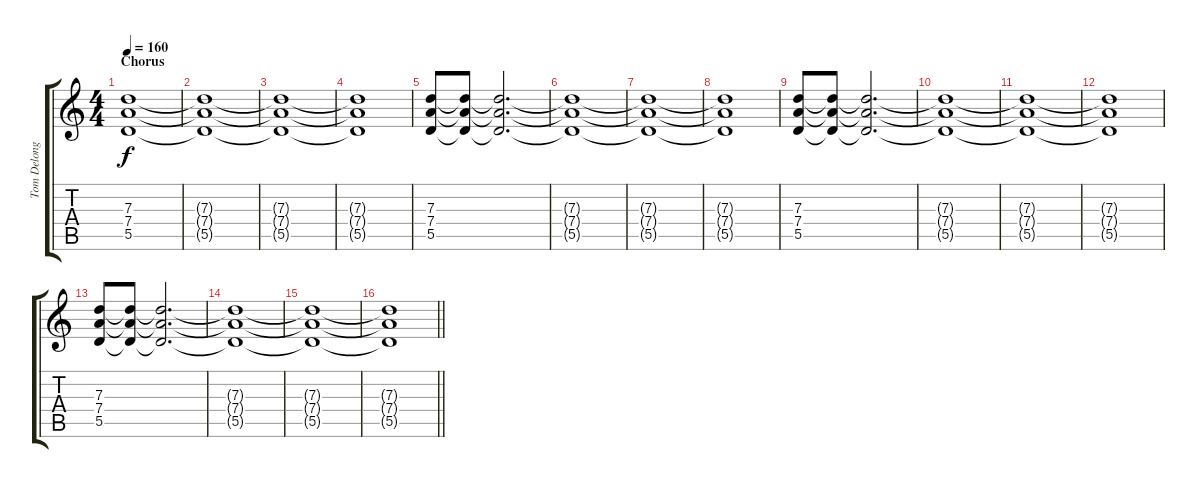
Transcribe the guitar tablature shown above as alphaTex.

\track ("Tom Delonge - Guitar" "Tom Delong") {instrument distortionguitar}
\staff {score tabs}
\tuning (E4 B3 G3 D3 A2 E2) {hide}
\ts (4 4)
\section ("" "Chorus")
\tempo 160
\clef g2
\ks c
(7.3 7.4 5.5).1{dy f volume 2} |
(7.3{t} 7.4{t} 5.5{t}).1 |
(7.3{t} 7.4{t} 5.5{t}).1 |
(7.3{t} 7.4{t} 5.5{t}).1 |
(7.3 7.4 5.5).8{volume 11} (7.3{t} 7.4{t} 5.5{t}).8{volume 2} (7.3{t} 7.4{t} 5.5{t}).2{d} |
(7.3{t} 7.4{t} 5.5{t}).1 |
(7.3{t} 7.4{t} 5.5{t}).1 |
(7.3{t} 7.4{t} 5.5{t}).1 |
(7.3 7.4 5.5).8{volume 11} (7.3{t} 7.4{t} 5.5{t}).8{volume 2} (7.3{t} 7.4{t} 5.5{t}).2{d} |
(7.3{t} 7.4{t} 5.5{t}).1 |
(7.3{t} 7.4{t} 5.5{t}).1 |
(7.3{t} 7.4{t} 5.5{t}).1 |
(7.3 7.4 5.5).8{volume 11} (7.3{t} 7.4{t} 5.5{t}).8{volume 2} (7.3{t} 7.4{t} 5.5{t}).2{d} |
(7.3{t} 7.4{t} 5.5{t}).1 |
(7.3{t} 7.4{t} 5.5{t}).1 |
\barLineRight lightlight
(7.3{t} 7.4{t} 5.5{t}).1
